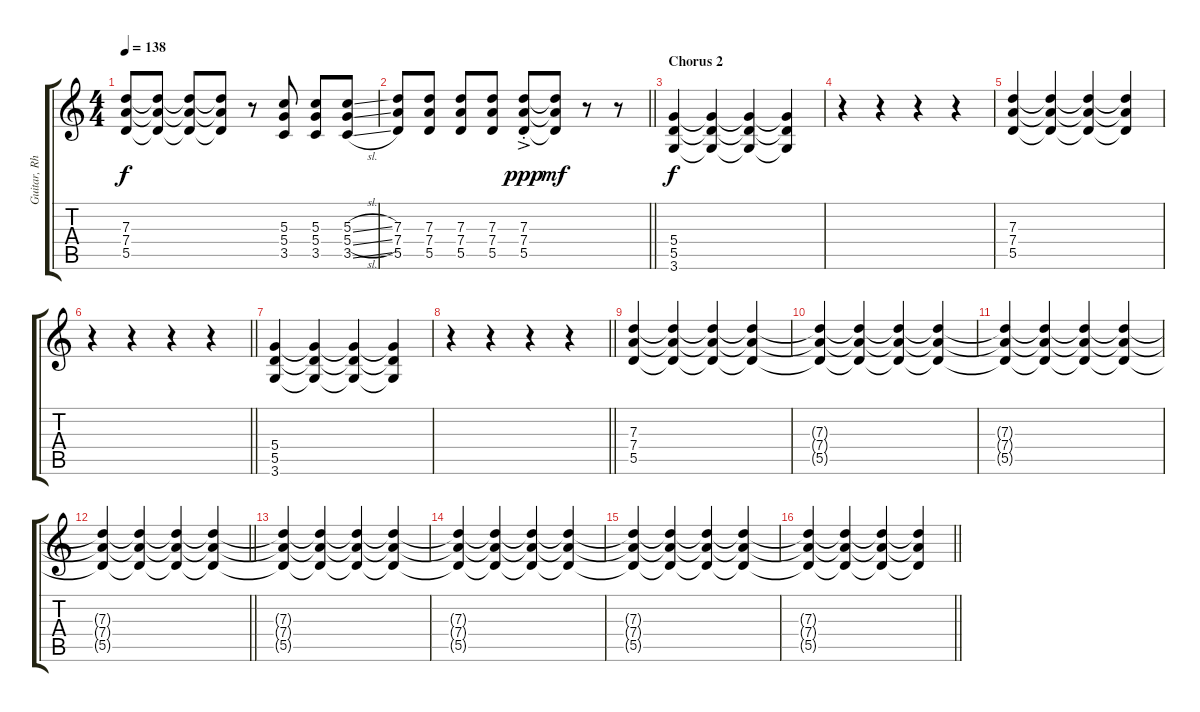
\track ("Guitar, Rhythm" "Guitar, Rh") {instrument overdrivenguitar}
\staff {score tabs}
\tuning (E4 B3 G3 D3 A2 E2) {hide}
\ts (4 4)
\tempo 138
\clef g2
\ks c
(7.3 7.4 5.5).8{dy f} (7.3{t} 7.4{t} 5.5{t}).8 (7.3{t} 7.4{t} 5.5{t}).8 (7.3{t} 7.4{t} 5.5{t}).8 r.8 (5.3 5.4 3.5).8 (5.3 5.4 3.5).8 (5.3{sl} 5.4{sl} 3.5{sl}).8 |
\barLineRight lightlight
(7.3 7.4 5.5).8 (7.3 7.4 5.5).8 (7.3 7.4 5.5).8 (7.3 7.4 5.5).8 (7.3{ac st} 7.4{ac st} 5.5{ac st}).8{dy ppp} (7.3{t} 7.4{t} 5.5{t}).8{dy mf} r.8 r.8 |
\section ("" "Chorus 2")
(5.4 5.5 3.6).4{dy f} (5.4{t} 5.5{t} 3.6{t}).4 (5.4{t} 5.5{t} 3.6{t}).4 (5.4{t} 5.5{t} 3.6{t}).4 |
r.4 r.4 r.4 r.4 |
(7.3 7.4 5.5).4 (7.3{t} 7.4{t} 5.5{t}).4 (7.3{t} 7.4{t} 5.5{t}).4 (7.3{t} 7.4{t} 5.5{t}).4 |
\barLineRight lightlight
r.4 r.4 r.4 r.4 |
(5.4 5.5 3.6).4 (5.4{t} 5.5{t} 3.6{t}).4 (5.4{t} 5.5{t} 3.6{t}).4 (5.4{t} 5.5{t} 3.6{t}).4 |
\barLineRight lightlight
r.4 r.4 r.4 r.4 |
(7.3 7.4 5.5).4 (7.3{t} 7.4{t} 5.5{t}).4 (7.3{t} 7.4{t} 5.5{t}).4 (7.3{t} 7.4{t} 5.5{t}).4 |
(7.3{t} 7.4{t} 5.5{t}).4 (7.3{t} 7.4{t} 5.5{t}).4 (7.3{t} 7.4{t} 5.5{t}).4 (7.3{t} 7.4{t} 5.5{t}).4 |
(7.3{t} 7.4{t} 5.5{t}).4 (7.3{t} 7.4{t} 5.5{t}).4 (7.3{t} 7.4{t} 5.5{t}).4 (7.3{t} 7.4{t} 5.5{t}).4 |
\barLineRight lightlight
(7.3{t} 7.4{t} 5.5{t}).4 (7.3{t} 7.4{t} 5.5{t}).4 (7.3{t} 7.4{t} 5.5{t}).4 (7.3{t} 7.4{t} 5.5{t}).4 |
(7.3{t} 7.4{t} 5.5{t}).4 (7.3{t} 7.4{t} 5.5{t}).4 (7.3{t} 7.4{t} 5.5{t}).4 (7.3{t} 7.4{t} 5.5{t}).4 |
(7.3{t} 7.4{t} 5.5{t}).4 (7.3{t} 7.4{t} 5.5{t}).4 (7.3{t} 7.4{t} 5.5{t}).4 (7.3{t} 7.4{t} 5.5{t}).4 |
(7.3{t} 7.4{t} 5.5{t}).4 (7.3{t} 7.4{t} 5.5{t}).4 (7.3{t} 7.4{t} 5.5{t}).4 (7.3{t} 7.4{t} 5.5{t}).4 |
\barLineRight lightlight
(7.3{t} 7.4{t} 5.5{t}).4 (7.3{t} 7.4{t} 5.5{t}).4 (7.3{t} 7.4{t} 5.5{t}).4 (7.3{t} 7.4{t} 5.5{t}).4
